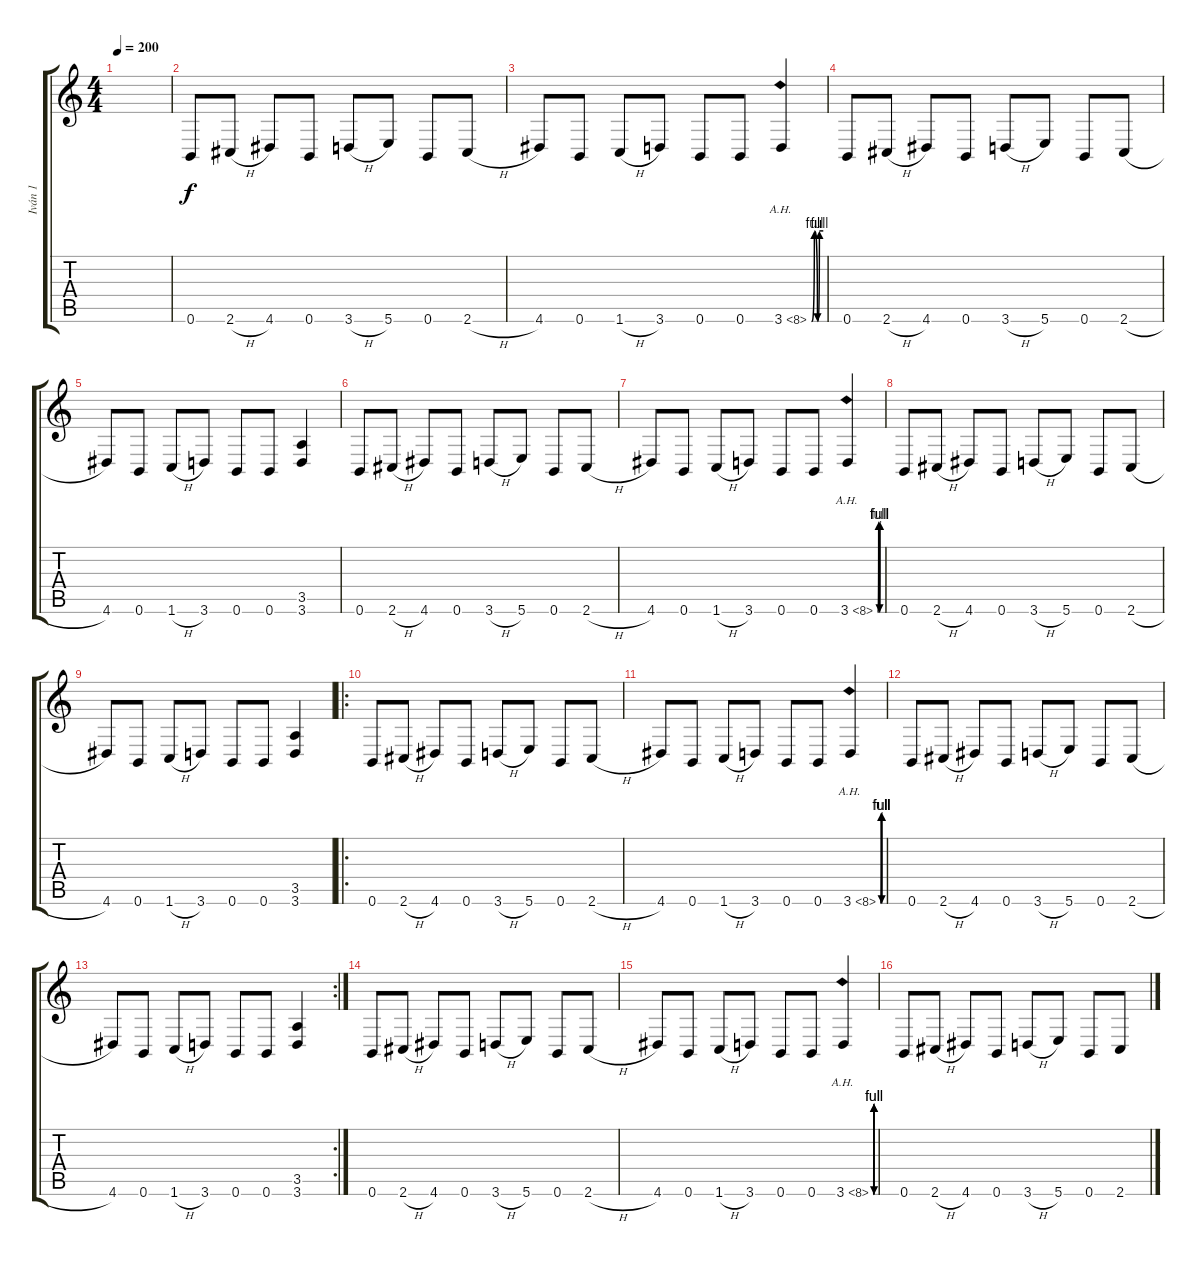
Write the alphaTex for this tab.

\track ("Iván 1" "Iván 1") {instrument overdrivenguitar}
\staff {score tabs}
\tuning (Db4 Ab3 E3 B2 Gb2 B1) {hide}
\ts (4 4)
\tempo 200
\clef g2
\ks c
|
0.6.8 2.6{h}.8 4.6.8 0.6.8 3.6{h}.8 5.6.8 0.6.8 2.6{h}.8 |
4.6.8 0.6.8 1.6{h}.8 3.6.8 0.6.8 0.6.8 3.6{be (custom 0 0 14 4 30 0 40 4 60 4) ah 5}.4{instrument guitarharmonics} |
0.6.8{instrument overdrivenguitar} 2.6{h}.8 4.6.8 0.6.8 3.6{h}.8 5.6.8 0.6.8 2.6{h}.8 |
4.6.8 0.6.8 1.6{h}.8 3.6.8 0.6.8 0.6.8 (3.5 3.6).4 |
0.6.8 2.6{h}.8 4.6.8 0.6.8 3.6{h}.8 5.6.8 0.6.8 2.6{h}.8 |
4.6.8 0.6.8 1.6{h}.8 3.6.8 0.6.8 0.6.8 3.6{be (custom 0 0 14 4 30 0 40 4 60 4) ah 5}.4{instrument guitarharmonics} |
0.6.8{instrument overdrivenguitar} 2.6{h}.8 4.6.8 0.6.8 3.6{h}.8 5.6.8 0.6.8 2.6{h}.8 |
4.6.8 0.6.8 1.6{h}.8 3.6.8 0.6.8 0.6.8 (3.5 3.6).4 |
\ro
0.6.8 2.6{h}.8 4.6.8 0.6.8 3.6{h}.8 5.6.8 0.6.8 2.6{h}.8 |
4.6.8 0.6.8 1.6{h}.8 3.6.8 0.6.8 0.6.8 3.6{be (custom 0 0 14 4 30 0 40 4 60 4) ah 5}.4{instrument guitarharmonics} |
0.6.8{instrument overdrivenguitar} 2.6{h}.8 4.6.8 0.6.8 3.6{h}.8 5.6.8 0.6.8 2.6{h}.8 |
\rc 2
4.6.8 0.6.8 1.6{h}.8 3.6.8 0.6.8 0.6.8 (3.5 3.6).4 |
0.6.8 2.6{h}.8 4.6.8 0.6.8 3.6{h}.8 5.6.8 0.6.8 2.6{h}.8 |
4.6.8 0.6.8 1.6{h}.8 3.6.8 0.6.8 0.6.8 3.6{be (custom 0 0 14 4 30 0 40 4 60 4) ah 5}.4{instrument guitarharmonics} |
0.6.8{instrument overdrivenguitar} 2.6{h}.8 4.6.8 0.6.8 3.6{h}.8 5.6.8 0.6.8 2.6{h}.8
